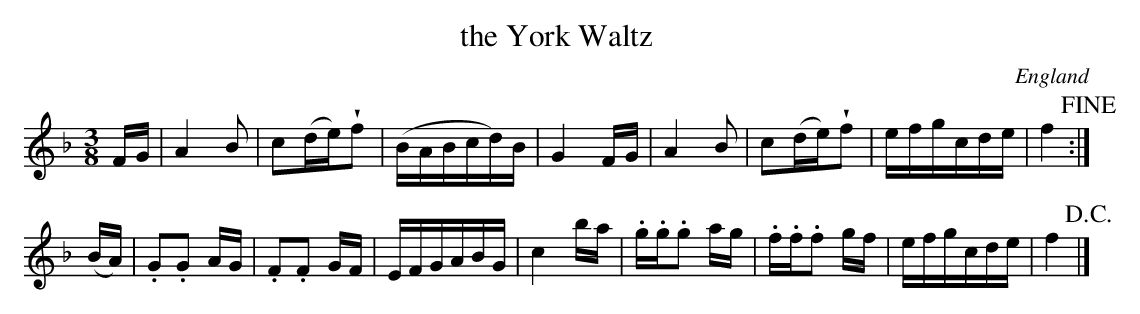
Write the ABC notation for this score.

X:1
T:the York Waltz
L:1/16
M:3/8
O:England
U:W=!wedge!
K:F major
FG |\
A4 B2 | c2(de)Wf2 | (BABcd)B | G4 FG | \
A4 B2 | c2(de)Wf2 | efgcde | f4 !fine! :|
(BA) |\
.G2.G2 AG | .F2.F2 GF | EFGABG | c4 ba | \
.g.g.g2 ag | .f.f.f2 gf | efgcde | f4 !D.C.! |]
